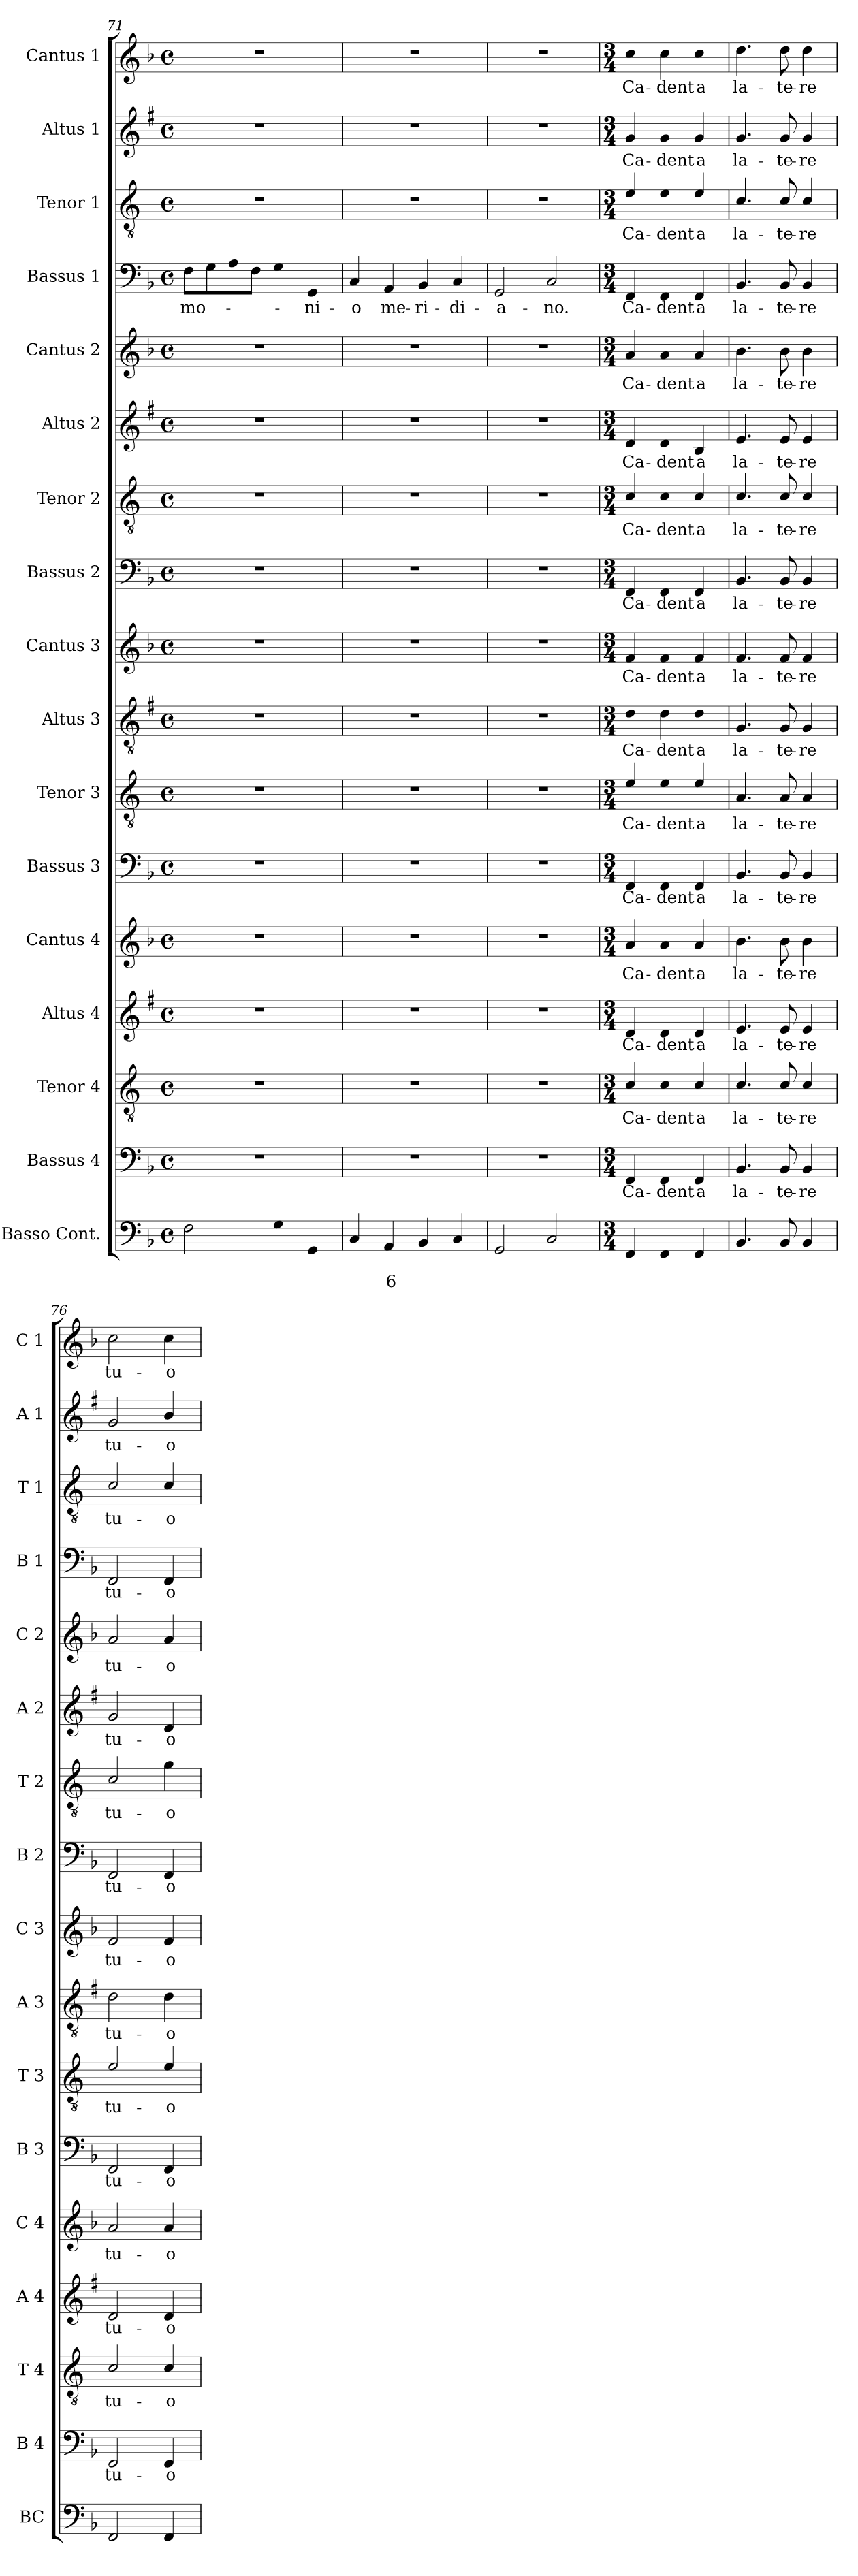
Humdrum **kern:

**kern	**text	**text	**kern	**text	**kern	**text	**kern	**text	**kern	**text	**kern	**text	**kern	**text	**kern	**text	**kern	**text	**kern	**text	**kern	**text	**kern	**text	**kern	**text	**kern	**text	**kern	**text	**kern	**text	**kern	**text
*part17	*part17	*part17	*part16	*part16	*part15	*part15	*part14	*part14	*part13	*part13	*part12	*part12	*part11	*part11	*part10	*part10	*part9	*part9	*part8	*part8	*part7	*part7	*part6	*part6	*part5	*part5	*part4	*part4	*part3	*part3	*part2	*part2	*part1	*part1
*staff17	*staff17	*staff17	*staff16	*staff16	*staff15	*staff15	*staff14	*staff14	*staff13	*staff13	*staff12	*staff12	*staff11	*staff11	*staff10	*staff10	*staff9	*staff9	*staff8	*staff8	*staff7	*staff7	*staff6	*staff6	*staff5	*staff5	*staff4	*staff4	*staff3	*staff3	*staff2	*staff2	*staff1	*staff1
*I"Basso Cont.	*	*	*I"Bassus 4	*	*I"Tenor 4	*	*I"Altus 4	*	*I"Cantus 4	*	*I"Bassus 3	*	*I"Tenor 3	*	*I"Altus 3	*	*I"Cantus 3	*	*I"Bassus 2	*	*I"Tenor 2	*	*I"Altus 2	*	*I"Cantus 2	*	*I"Bassus 1	*	*I"Tenor 1	*	*I"Altus 1	*	*I"Cantus 1	*
*I'BC	*	*	*I'B 4	*	*I'T 4	*	*I'A 4	*	*I'C 4	*	*I'B 3	*	*I'T 3	*	*I'A 3	*	*I'C 3	*	*I'B 2	*	*I'T 2	*	*I'A 2	*	*I'C 2	*	*I'B 1	*	*I'T 1	*	*I'A 1	*	*I'C 1	*
*clefF4	*	*	*clefF4	*	*clefGv2	*	*clefG2	*	*clefG2	*	*clefF4	*	*clefGv2	*	*clefGv2	*	*clefG2	*	*clefF4	*	*clefGv2	*	*clefG2	*	*clefG2	*	*clefF4	*	*clefGv2	*	*clefG2	*	*clefG2	*
*	*	*	*	*	*ITrd4c7	*	*ITrd1c2	*	*	*	*	*	*ITrd4c7	*	*ITrd1c2	*	*	*	*	*	*ITrd4c7	*	*ITrd1c2	*	*	*	*	*	*ITrd4c7	*	*ITrd1c2	*	*	*
*k[b-]	*	*	*k[b-]	*	*k[b-]	*	*k[b-]	*	*k[b-]	*	*k[b-]	*	*k[b-]	*	*k[b-]	*	*k[b-]	*	*k[b-]	*	*k[b-]	*	*k[b-]	*	*k[b-]	*	*k[b-]	*	*k[b-]	*	*k[b-]	*	*k[b-]	*
*F:	*	*	*F:	*	*F:	*	*F:	*	*F:	*	*F:	*	*F:	*	*F:	*	*F:	*	*F:	*	*F:	*	*F:	*	*F:	*	*F:	*	*F:	*	*F:	*	*F:	*
*M4/4	*	*	*M4/4	*	*M4/4	*	*M4/4	*	*M4/4	*	*M4/4	*	*M4/4	*	*M4/4	*	*M4/4	*	*M4/4	*	*M4/4	*	*M4/4	*	*M4/4	*	*M4/4	*	*M4/4	*	*M4/4	*	*M4/4	*
*met(c)	*	*	*met(c)	*	*met(c)	*	*met(c)	*	*met(c)	*	*met(c)	*	*met(c)	*	*met(c)	*	*met(c)	*	*met(c)	*	*met(c)	*	*met(c)	*	*met(c)	*	*met(c)	*	*met(c)	*	*met(c)	*	*met(c)	*
=71	=71	=71	=71	=71	=71	=71	=71	=71	=71	=71	=71	=71	=71	=71	=71	=71	=71	=71	=71	=71	=71	=71	=71	=71	=71	=71	=71	=71	=71	=71	=71	=71	=71	=71
!	!	!	!	!	!	!	!	!	!	!	!	!	!	!	!	!	!	!	!	!	!	!	!	!	!	!	!	!LO:LY:b	!	!	!	!	!	!
2F\	.	.	1r	.	1r	.	1r	.	1r	.	1r	.	1r	.	1r	.	1r	.	1r	.	1r	.	1r	.	1r	.	8F\L	-mo-	1r	.	1r	.	1r	.
.	.	.	.	.	.	.	.	.	.	.	.	.	.	.	.	.	.	.	.	.	.	.	.	.	.	.	8G\	.	.	.	.	.	.	.
.	.	.	.	.	.	.	.	.	.	.	.	.	.	.	.	.	.	.	.	.	.	.	.	.	.	.	8A\	.	.	.	.	.	.	.
.	.	.	.	.	.	.	.	.	.	.	.	.	.	.	.	.	.	.	.	.	.	.	.	.	.	.	8F\J	.	.	.	.	.	.	.
4G\	.	.	.	.	.	.	.	.	.	.	.	.	.	.	.	.	.	.	.	.	.	.	.	.	.	.	4G\	.	.	.	.	.	.	.
!	!	!	!	!	!	!	!	!	!	!	!	!	!	!	!	!	!	!	!	!	!	!	!	!	!	!	!	!LO:LY:b	!	!	!	!	!	!
4GG/	.	.	.	.	.	.	.	.	.	.	.	.	.	.	.	.	.	.	.	.	.	.	.	.	.	.	4GG/	-ni-	.	.	.	.	.	.
=72	=72	=72	=72	=72	=72	=72	=72	=72	=72	=72	=72	=72	=72	=72	=72	=72	=72	=72	=72	=72	=72	=72	=72	=72	=72	=72	=72	=72	=72	=72	=72	=72	=72	=72
!	!	!	!	!	!	!	!	!	!	!	!	!	!	!	!	!	!	!	!	!	!	!	!	!	!	!	!	!LO:LY:b	!	!	!	!	!	!
4C/	.	.	1r	.	1r	.	1r	.	1r	.	1r	.	1r	.	1r	.	1r	.	1r	.	1r	.	1r	.	1r	.	4C/	-o	1r	.	1r	.	1r	.
!	!	!LO:LY:b	!	!	!	!	!	!	!	!	!	!	!	!	!	!	!	!	!	!	!	!	!	!	!	!	!	!LO:LY:b	!	!	!	!	!	!
4AA/	.	6	.	.	.	.	.	.	.	.	.	.	.	.	.	.	.	.	.	.	.	.	.	.	.	.	4AA/	me-	.	.	.	.	.	.
!	!	!	!	!	!	!	!	!	!	!	!	!	!	!	!	!	!	!	!	!	!	!	!	!	!	!	!	!LO:LY:b	!	!	!	!	!	!
4BB-/	.	.	.	.	.	.	.	.	.	.	.	.	.	.	.	.	.	.	.	.	.	.	.	.	.	.	4BB-/	-ri-	.	.	.	.	.	.
!	!	!	!	!	!	!	!	!	!	!	!	!	!	!	!	!	!	!	!	!	!	!	!	!	!	!	!	!LO:LY:b	!	!	!	!	!	!
4C/	.	.	.	.	.	.	.	.	.	.	.	.	.	.	.	.	.	.	.	.	.	.	.	.	.	.	4C/	-di-	.	.	.	.	.	.
=73	=73	=73	=73	=73	=73	=73	=73	=73	=73	=73	=73	=73	=73	=73	=73	=73	=73	=73	=73	=73	=73	=73	=73	=73	=73	=73	=73	=73	=73	=73	=73	=73	=73	=73
!	!	!	!	!	!	!	!	!	!	!	!	!	!	!	!	!	!	!	!	!	!	!	!	!	!	!	!	!LO:LY:b	!	!	!	!	!	!
2GG/	.	.	1r	.	1r	.	1r	.	1r	.	1r	.	1r	.	1r	.	1r	.	1r	.	1r	.	1r	.	1r	.	2GG/	-a-	1r	.	1r	.	1r	.
!	!	!	!	!	!	!	!	!	!	!	!	!	!	!	!	!	!	!	!	!	!	!	!	!	!	!	!	!LO:LY:b	!	!	!	!	!	!
2C/	.	.	.	.	.	.	.	.	.	.	.	.	.	.	.	.	.	.	.	.	.	.	.	.	.	.	2C/	-no.	.	.	.	.	.	.
=74	=74	=74	=74	=74	=74	=74	=74	=74	=74	=74	=74	=74	=74	=74	=74	=74	=74	=74	=74	=74	=74	=74	=74	=74	=74	=74	=74	=74	=74	=74	=74	=74	=74	=74
*M3/4	*	*	*M3/4	*	*M3/4	*	*M3/4	*	*M3/4	*	*M3/4	*	*M3/4	*	*M3/4	*	*M3/4	*	*M3/4	*	*M3/4	*	*M3/4	*	*M3/4	*	*M3/4	*	*M3/4	*	*M3/4	*	*M3/4	*
!	!	!	!	!LO:LY:b	!	!LO:LY:b	!	!LO:LY:b	!	!LO:LY:b	!	!LO:LY:b	!	!LO:LY:b	!	!LO:LY:b	!	!LO:LY:b	!	!LO:LY:b	!	!LO:LY:b	!	!LO:LY:b	!	!LO:LY:b	!	!LO:LY:b	!	!LO:LY:b	!	!LO:LY:b	!	!LO:LY:b
4FF/	.	.	4FF/	Ca-	4F/	Ca-	4c/	Ca-	4a/	Ca-	4FF/	Ca-	4A/	Ca-	4c\	Ca-	4f/	Ca-	4FF/	Ca-	4F/	Ca-	4c/	Ca-	4a/	Ca-	4FF/	Ca-	4A/	Ca-	4f/	Ca-	4cc\	Ca-
!	!	!	!	!LO:LY:b	!	!LO:LY:b	!	!LO:LY:b	!	!LO:LY:b	!	!LO:LY:b	!	!LO:LY:b	!	!LO:LY:b	!	!LO:LY:b	!	!LO:LY:b	!	!LO:LY:b	!	!LO:LY:b	!	!LO:LY:b	!	!LO:LY:b	!	!LO:LY:b	!	!LO:LY:b	!	!LO:LY:b
4FF/	.	.	4FF/	-dent	4F/	-dent	4c/	-dent	4a/	-dent	4FF/	-dent	4A/	-dent	4c\	-dent	4f/	-dent	4FF/	-dent	4F/	-dent	4c/	-dent	4a/	-dent	4FF/	-dent	4A/	-dent	4f/	-dent	4cc\	-dent
!	!	!	!	!LO:LY:b	!	!LO:LY:b	!	!LO:LY:b	!	!LO:LY:b	!	!LO:LY:b	!	!LO:LY:b	!	!LO:LY:b	!	!LO:LY:b	!	!LO:LY:b	!	!LO:LY:b	!	!LO:LY:b	!	!LO:LY:b	!	!LO:LY:b	!	!LO:LY:b	!	!LO:LY:b	!	!LO:LY:b
4FF/	.	.	4FF/	a	4F/	a	4c/	a	4a/	a	4FF/	a	4A/	a	4c\	a	4f/	a	4FF/	a	4F/	a	4A/	a	4a/	a	4FF/	a	4A/	a	4f/	a	4cc\	a
!!LO:PB:g=z
=75	=75	=75	=75	=75	=75	=75	=75	=75	=75	=75	=75	=75	=75	=75	=75	=75	=75	=75	=75	=75	=75	=75	=75	=75	=75	=75	=75	=75	=75	=75	=75	=75	=75	=75
!	!	!	!	!LO:LY:b	!	!LO:LY:b	!	!LO:LY:b	!	!LO:LY:b	!	!LO:LY:b	!	!LO:LY:b	!	!LO:LY:b	!	!LO:LY:b	!	!LO:LY:b	!	!LO:LY:b	!	!LO:LY:b	!	!LO:LY:b	!	!LO:LY:b	!	!LO:LY:b	!	!LO:LY:b	!	!LO:LY:b
4.BB-/	.	.	4.BB-/	la-	4.F/	la-	4.d/	la-	4.b-\	la-	4.BB-/	la-	4.D/	la-	4.F/	la-	4.f/	la-	4.BB-/	la-	4.F/	la-	4.d/	la-	4.b-\	la-	4.BB-/	la-	4.F/	la-	4.f/	la-	4.dd\	la-
!	!	!	!	!LO:LY:b	!	!LO:LY:b	!	!LO:LY:b	!	!LO:LY:b	!	!LO:LY:b	!	!LO:LY:b	!	!LO:LY:b	!	!LO:LY:b	!	!LO:LY:b	!	!LO:LY:b	!	!LO:LY:b	!	!LO:LY:b	!	!LO:LY:b	!	!LO:LY:b	!	!LO:LY:b	!	!LO:LY:b
8BB-/	.	.	8BB-/	-te-	8F/	-te-	8d/	-te-	8b-\	-te-	8BB-/	-te-	8D/	-te-	8F/	-te-	8f/	-te-	8BB-/	-te-	8F/	-te-	8d/	-te-	8b-\	-te-	8BB-/	-te-	8F/	-te-	8f/	-te-	8dd\	-te-
!	!	!	!	!LO:LY:b	!	!LO:LY:b	!	!LO:LY:b	!	!LO:LY:b	!	!LO:LY:b	!	!LO:LY:b	!	!LO:LY:b	!	!LO:LY:b	!	!LO:LY:b	!	!LO:LY:b	!	!LO:LY:b	!	!LO:LY:b	!	!LO:LY:b	!	!LO:LY:b	!	!LO:LY:b	!	!LO:LY:b
4BB-/	.	.	4BB-/	-re	4F/	-re	4d/	-re	4b-\	-re	4BB-/	-re	4D/	-re	4F/	-re	4f/	-re	4BB-/	-re	4F/	-re	4d/	-re	4b-\	-re	4BB-/	-re	4F/	-re	4f/	-re	4dd\	-re
=76	=76	=76	=76	=76	=76	=76	=76	=76	=76	=76	=76	=76	=76	=76	=76	=76	=76	=76	=76	=76	=76	=76	=76	=76	=76	=76	=76	=76	=76	=76	=76	=76	=76	=76
!	!	!	!	!LO:LY:b	!	!LO:LY:b	!	!LO:LY:b	!	!LO:LY:b	!	!LO:LY:b	!	!LO:LY:b	!	!LO:LY:b	!	!LO:LY:b	!	!LO:LY:b	!	!LO:LY:b	!	!LO:LY:b	!	!LO:LY:b	!	!LO:LY:b	!	!LO:LY:b	!	!LO:LY:b	!	!LO:LY:b
2FF/	.	.	2FF/	tu-	2F/	tu-	2c/	tu-	2a/	tu-	2FF/	tu-	2A/	tu-	2c\	tu-	2f/	tu-	2FF/	tu-	2F/	tu-	2f/	tu-	2a/	tu-	2FF/	tu-	2F/	tu-	2f/	tu-	2cc\	tu-
!	!	!	!	!LO:LY:b	!	!LO:LY:b	!	!LO:LY:b	!	!LO:LY:b	!	!LO:LY:b	!	!LO:LY:b	!	!LO:LY:b	!	!LO:LY:b	!	!LO:LY:b	!	!LO:LY:b	!	!LO:LY:b	!	!LO:LY:b	!	!LO:LY:b	!	!LO:LY:b	!	!LO:LY:b	!	!LO:LY:b
4FF/	.	.	4FF/	-o	4F/	-o	4c/	-o	4a/	-o	4FF/	-o	4A/	-o	4c\	-o	4f/	-o	4FF/	-o	4c\	-o	4c/	-o	4a/	-o	4FF/	-o	4F/	-o	4a/	-o	4cc\	-o
=	=	=	=	=	=	=	=	=	=	=	=	=	=	=	=	=	=	=	=	=	=	=	=	=	=	=	=	=	=	=	=	=	=	=
*-	*-	*-	*-	*-	*-	*-	*-	*-	*-	*-	*-	*-	*-	*-	*-	*-	*-	*-	*-	*-	*-	*-	*-	*-	*-	*-	*-	*-	*-	*-	*-	*-	*-	*-
